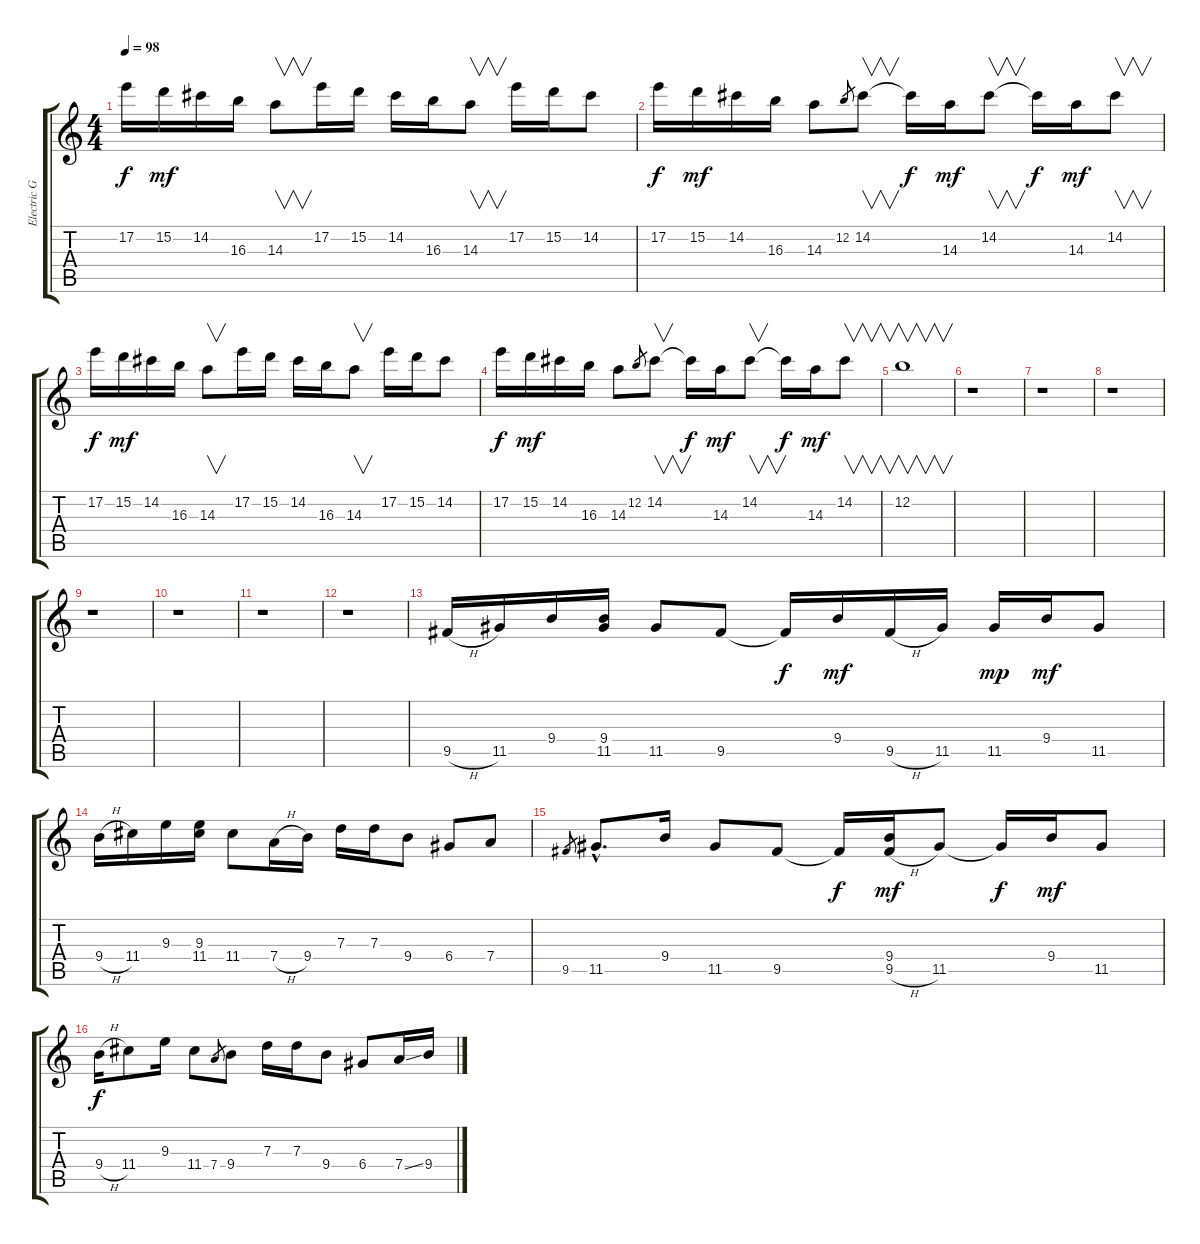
\track ("Electric Guitar 2" "Electric G") {instrument electricguitarclean}
\staff {score tabs}
\tuning (E4 B3 G3 D3 A2 E2) {hide}
\ts (4 4)
\tempo 98
\clef g2
\ks c
17.2.16{dy f} 15.2.16{dy mf} 14.2.16 16.3.16 14.3.8{v} 17.2.16 15.2.16 14.2.16 16.3.16 14.3.8{v} 17.2.16 15.2.16 14.2.8 |
17.2.16{dy f} 15.2.16{dy mf} 14.2.16 16.3.16 14.3.8 12.2.8{gr} 14.2.8{v} 14.2{t}.16{dy f} 14.3.16{dy mf} 14.2.8{v} 14.2{t}.16{dy f} 14.3.16{dy mf} 14.2.8{v} |
17.2.16{dy f} 15.2.16{dy mf} 14.2.16 16.3.16 14.3.8{v} 17.2.16 15.2.16 14.2.16 16.3.16 14.3.8{v} 17.2.16 15.2.16 14.2.8 |
17.2.16{dy f} 15.2.16{dy mf} 14.2.16 16.3.16 14.3.8 12.2.8{gr} 14.2.8{v} 14.2{t}.16{dy f} 14.3.16{dy mf} 14.2.8{v} 14.2{t}.16{dy f} 14.3.16{dy mf} 14.2.8{v} |
12.2.1{v} |
r.1 |
r.1 |
r.1 |
r.1 |
r.1 |
r.1 |
r.1 |
9.5{h}.16 11.5.16 9.4.16 (9.4 11.5).16 11.5.8 9.5.8 9.5{t}.16{dy f} 9.4.16{dy mf} 9.5{h}.16 11.5.16 11.5.16{dy mp} 9.4.16{dy mf} 11.5.8 |
9.4{h}.16 11.4.16 9.3.16 (9.3 11.4).16 11.4.8 7.4{h}.16 9.4.16 7.3.16 7.3.16 9.4.8 6.4.8 7.4.8 |
9.5.8{gr} 11.5{hac}.8{d} 9.4.16 11.5.8 9.5.8 9.5{t}.16{dy f} (9.4 9.5{h}).16{dy mf} 11.5.8 11.5{t}.16{dy f} 9.4.16{dy mf} 11.5.8 |
9.4{h}.16{dy f} 11.4.8 9.3.16 11.4.8 7.4.8{gr} 9.4.8 7.3.16 7.3.16 9.4.8 6.4.8 7.4{ss}.16 9.4.16
